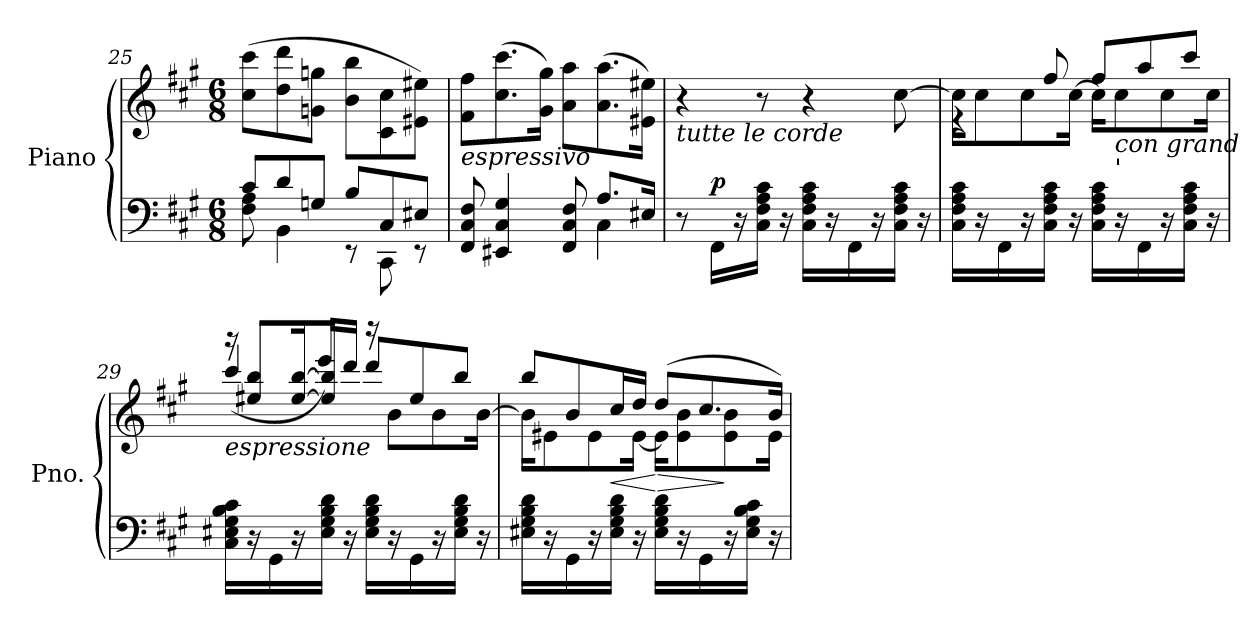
**kern	**kern	**dynam
*part1	*part1	*part1
*staff2	*staff1	*staff1/2
*I"Piano	*	*
*I'Pno.	*	*
!!LO:LB:g=z
*clefF4	*clefG2	*
*k[f#c#g#]	*k[f#c#g#]	*
*M6/8	*M6/8	*
=25	=25	=25
*^	*	*
8c#/L	8F#\ 8A\	(8cc#\ 8ccc#\L	.
8d/	4BB\	8dd\ 8ddd\	.
8Gn/J	.	8gn\ 8ggn\J	.
8B/L	8r	8b\ 8bb\L	.
8C#/	8CC#\	8c#\ 8cc#\	.
8E#X/J	8r	8e#X\ 8ee#X\J)	.
=26	=26	=26	=26
!	!	!LO:TX:b:i:t=espressivo	!
8FF#/ 8C#/ 8F#/	2ryy	8f#\ 8ff#\L	.
4EE#X/ 4C#/ 4G#/	.	(8.cc#\ 8.ccc#\	.
.	.	16g#\ 16gg#\Jk)	.
8FF#/ 8C#/ 8F#/	.	8a\ 8aa\L	.
8.A/L	4C#\	(8.a\ 8.aa\	.
16E#X/Jk	.	16e#X\ 16ee#X\Jk)	.
*v	*v	*	*
=27	=27	=27
!	!LO:TX:b:i:t=tutte le corde	!
8r	4r	.
!	!	!LO:DY:a=2
16FF#\LL	.	p
16r	.	.
16C#\ 16F#\ 16A\ 16c#\JJ	8r	.
16r	.	.
16C#\ 16F#\ 16A\ 16c#\LL	4r	.
16r	.	.
16FF#\	.	.
16r	.	.
16C#\ 16F#\ 16A\ 16c#\JJ	[>8cc#\	.
16r	.	.
!!LO:LB:g=z
=28	=28	=28
*	*^	*
16C#\ 16F#\ 16A\ 16c#\LL	16cc#\KL]	4r	.
16r	8cc#\	.	.
16FF#\	.	.	.
16r	8cc#\	.	.
16C#\ 16F#\ 16A\ 16c#\JJ	.	8ff#/	.
16r	[>16cc#\Jk	.	.
16C#\ 16F#\ 16A\ 16c#\LL	16cc#\KL]	8ff#/L	.
!	!LO:TX:b:i:t=con grand	!	!
!	!LO:TX:b:t='	!	!
16r	8cc#\	.	.
16FF#\	.	8aa/	.
16r	8cc#\	.	.
16C#\ 16F#\ 16A\ 16c#\JJ	.	8ccc#/J	.
16r	16cc#\Jk	.	.
=29	=29	=29	=29
!	!LO:TX:b:i:t=espressione	!	!
16C#\ 16E#X\ 16G#\ 16B\ 16c#\LL	16r	(4ccc#/	.
16r	8ee#X/ 8bb/L	.	.
16GG#\	.	.	.
16r	[16ee#/ [16bb/K	.	.
16E#\ 16G#\ 16B\ 16d\JJ	8ee#/] 8bb/]J	16eee/LL)	.
16r	.	16ddd/JJ	.
16E#\ 16G#\ 16B\ 16d\LL	16r	8ddd/L	.
16r	8b\L	.	.
16GG#\	.	8ee#/	.
16r	8b\	.	.
16E#\ 16G#\ 16B\ 16d\JJ	.	8bb/J	.
16r	[>16b\Jk	.	.
!!LO:LB:g=z	!!
=30	=30	=30	=30
16E#X\ 16G#\ 16B\ 16d\LL	8bb/L	16b\KL]	.
16r	.	8e#X\	.
16GG#\	8b/	.	.
16r	.	8e#\	.
!	!	!	!LO:HP:b
16E#\ 16G#\ 16B\ 16d\JJ	16cc#/L	.	<
16r	16dd/JJ	[16e#\Jk	.
!	!	!	!LO:HP:n=1:b
16E#\ 16G#\ 16B\ 16d\LL	(8dd/L	16e#\KL]	[ >
16r	.	8e#\ 8b\	.
16GG#\	8.cc#/	.	.
16r	.	8e#\ 8b\	]
16E#\ 16G#\ 16B\ 16c#\JJ	.	.	.
16r	16b/Jk)	16e#\Jk	.
*	*v	*v	*
=	=	=
*-	*-	*-
